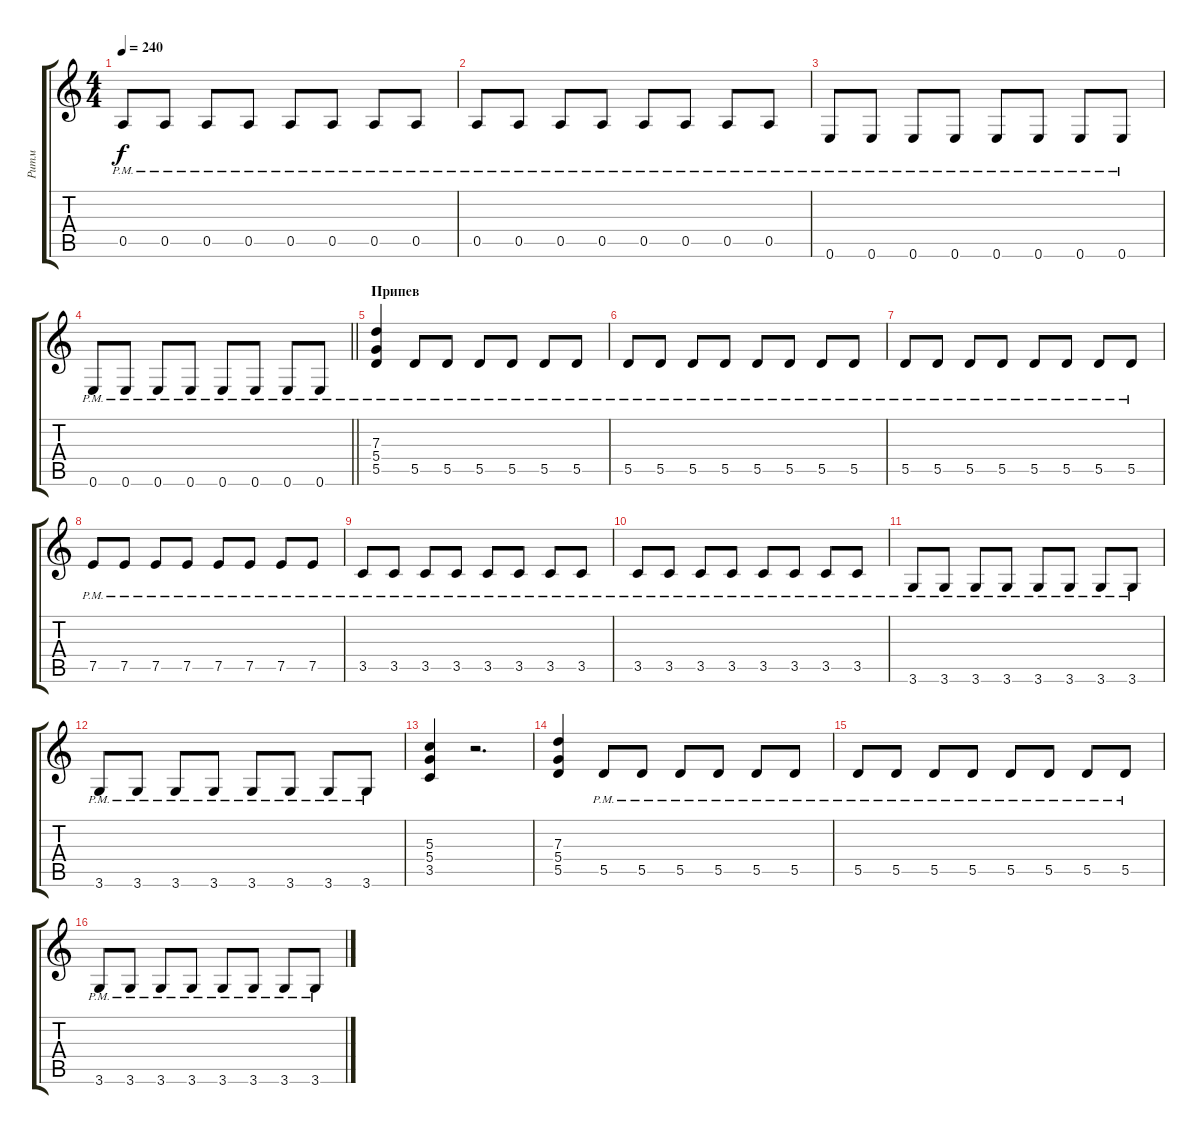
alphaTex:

\track ("Ритм" "Ритм") {instrument distortionguitar}
\staff {score tabs}
\tuning (E4 B3 G3 D3 A2 E2) {hide}
\ts (4 4)
\tempo 240
\clef g2
\ks c
0.5{pm}.8{dy f} 0.5{pm}.8 0.5{pm}.8 0.5{pm}.8 0.5{pm}.8 0.5{pm}.8 0.5{pm}.8 0.5{pm}.8 |
0.5{pm}.8 0.5{pm}.8 0.5{pm}.8 0.5{pm}.8 0.5{pm}.8 0.5{pm}.8 0.5{pm}.8 0.5{pm}.8 |
0.6{pm}.8 0.6{pm}.8 0.6{pm}.8 0.6{pm}.8 0.6{pm}.8 0.6{pm}.8 0.6{pm}.8 0.6{pm}.8 |
\barLineRight lightlight
0.6{pm}.8 0.6{pm}.8 0.6{pm}.8 0.6{pm}.8 0.6{pm}.8 0.6{pm}.8 0.6{pm}.8 0.6{pm}.8 |
\section ("" "Припев")
(7.3{pm} 5.4{pm} 5.5{pm}).4 5.5{pm}.8 5.5{pm}.8 5.5{pm}.8 5.5{pm}.8 5.5{pm}.8 5.5{pm}.8 |
5.5{pm}.8 5.5{pm}.8 5.5{pm}.8 5.5{pm}.8 5.5{pm}.8 5.5{pm}.8 5.5{pm}.8 5.5{pm}.8 |
5.5{pm}.8 5.5{pm}.8 5.5{pm}.8 5.5{pm}.8 5.5{pm}.8 5.5{pm}.8 5.5{pm}.8 5.5{pm}.8 |
7.5{pm}.8 7.5{pm}.8 7.5{pm}.8 7.5{pm}.8 7.5{pm}.8 7.5{pm}.8 7.5{pm}.8 7.5{pm}.8 |
3.5{pm}.8 3.5{pm}.8 3.5{pm}.8 3.5{pm}.8 3.5{pm}.8 3.5{pm}.8 3.5{pm}.8 3.5{pm}.8 |
3.5{pm}.8 3.5{pm}.8 3.5{pm}.8 3.5{pm}.8 3.5{pm}.8 3.5{pm}.8 3.5{pm}.8 3.5{pm}.8 |
3.6{pm}.8 3.6{pm}.8 3.6{pm}.8 3.6{pm}.8 3.6{pm}.8 3.6{pm}.8 3.6{pm}.8 3.6{pm}.8 |
3.6{pm}.8 3.6{pm}.8 3.6{pm}.8 3.6{pm}.8 3.6{pm}.8 3.6{pm}.8 3.6{pm}.8 3.6{pm}.8 |
(5.3 5.4 3.5).4 r.2{d} |
(7.3 5.4 5.5).4 5.5{pm}.8 5.5{pm}.8 5.5{pm}.8 5.5{pm}.8 5.5{pm}.8 5.5{pm}.8 |
5.5{pm}.8 5.5{pm}.8 5.5{pm}.8 5.5{pm}.8 5.5{pm}.8 5.5{pm}.8 5.5{pm}.8 5.5{pm}.8 |
3.6{pm}.8 3.6{pm}.8 3.6{pm}.8 3.6{pm}.8 3.6{pm}.8 3.6{pm}.8 3.6{pm}.8 3.6{pm}.8
